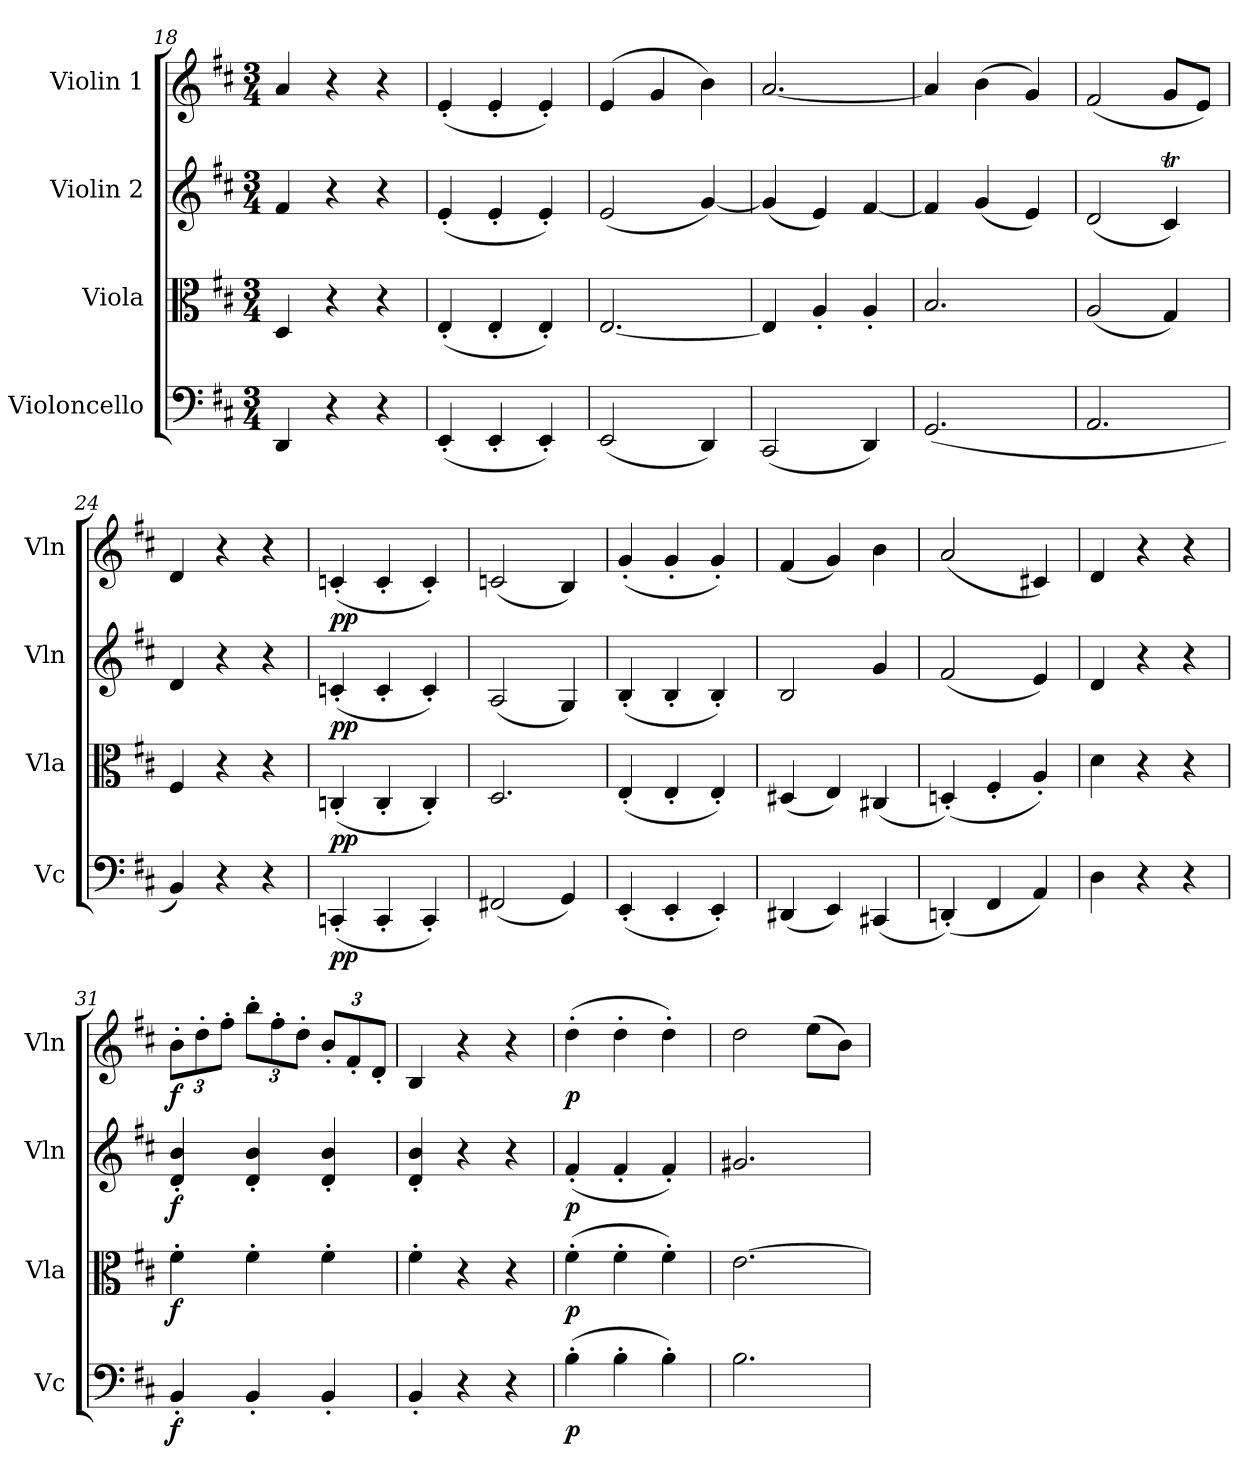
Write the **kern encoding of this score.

**kern	**dynam	**kern	**dynam	**kern	**dynam	**kern	**dynam
*part4	*part4	*part3	*part3	*part2	*part2	*part1	*part1
*staff4	*staff4	*staff3	*staff3	*staff2	*staff2	*staff1	*staff1
*I"Violoncello	*	*I"Viola	*	*I"Violin 2	*	*I"Violin 1	*
*I'Vc	*	*I'Vla	*	*I'Vln	*	*I'Vln	*
*clefF4	*	*clefC3	*	*clefG2	*	*clefG2	*
*k[f#c#]	*	*k[f#c#]	*	*k[f#c#]	*	*k[f#c#]	*
*M3/4	*	*M3/4	*	*M3/4	*	*M3/4	*
=18	=18	=18	=18	=18	=18	=18	=18
4DD/	.	4D/	.	4f#/	.	4a/	.
4r	.	4r	.	4r	.	4r	.
4r	.	4r	.	4r	.	4r	.
!!LO:LB:g=z
=19	=19	=19	=19	=19	=19	=19	=19
(<4EE'/	.	(<4E'/	.	(<4e'/	.	(<4e'/	.
4EE'/	.	4E'/	.	4e'/	.	4e'/	.
4EE'/)	.	4E'/)	.	4e'/)	.	4e'/)	.
=20	=20	=20	=20	=20	=20	=20	=20
(<2EE/	.	[2.E/	.	(<2e/	.	(>4e/	.
.	.	.	.	.	.	4g/	.
4DD/)	.	.	.	[4g/)	.	4b\)	.
=21	=21	=21	=21	=21	=21	=21	=21
(<2CC#/	.	4E/]	.	(<4g/]	.	[2.a/	.
.	.	4A'/	.	4e/)	.	.	.
4DD/)	.	4A'/	.	[4f#/	.	.	.
=22	=22	=22	=22	=22	=22	=22	=22
(<2.GG/	.	2.B/	.	4f#/]	.	4a/]	.
.	.	.	.	(<4g/	.	(>4b\	.
.	.	.	.	4e/)	.	4g/)	.
=23	=23	=23	=23	=23	=23	=23	=23
2.AA/	.	(<2A/	.	(<2d/	.	(<2f#/	.
.	.	4G/)	.	4c#t/)	.	8g/L	.
.	.	.	.	.	.	8e/J)	.
=24	=24	=24	=24	=24	=24	=24	=24
4BB/)	.	4F#/	.	4d/	.	4d/	.
4r	.	4r	.	4r	.	4r	.
4r	.	4r	.	4r	.	4r	.
=25	=25	=25	=25	=25	=25	=25	=25
!	!LO:DY:b	!	!LO:DY:b	!	!LO:DY:b	!	!LO:DY:b
(<4CCn'/	pp	(<4Cn'/	pp	(<4cn'/	pp	(<4cn'/	pp
4CC'/	.	4C'/	.	4c'/	.	4c'/	.
4CC'/)	.	4C'/)	.	4c'/)	.	4c'/)	.
=26	=26	=26	=26	=26	=26	=26	=26
(<2FF#X/	.	2.D/	.	(<2A/	.	(<2cn/	.
4GG/)	.	.	.	4G/)	.	4B/)	.
=27	=27	=27	=27	=27	=27	=27	=27
(<4EE'/	.	(<4E'/	.	(<4B'/	.	(<4g'/	.
4EE'/	.	4E'/	.	4B'/	.	4g'/	.
4EE'/)	.	4E'/)	.	4B'/)	.	4g'/)	.
!!LO:LB:g=z
=28	=28	=28	=28	=28	=28	=28	=28
(<4DD#X/	.	(<4D#X/	.	2B/	.	(<4f#/	.
4EE/)	.	4E/)	.	.	.	4g/)	.
(<4CC#X/	.	(<4C#X/	.	4g/	.	4b\	.
=29	=29	=29	=29	=29	=29	=29	=29
(<4DDn'/)	.	(<4Dn'/)	.	(<2f#/	.	(<2a/	.
4FF#/	.	4F#'/	.	.	.	.	.
4AA/)	.	4A'/)	.	4e/)	.	4c#X/)	.
=30	=30	=30	=30	=30	=30	=30	=30
4D\	.	4d\	.	4d/	.	4d/	.
4r	.	4r	.	4r	.	4r	.
4r	.	4r	.	4r	.	4r	.
=31	=31	=31	=31	=31	=31	=31	=31
*	*	*	*	*	*	*Xbrackettup	*
!	!LO:DY:b	!	!LO:DY:b	!	!LO:DY:b	!	!LO:DY:b
4BB'/	f	4f#'\	f	4d/' 4b/'	f	12b'\L	f
.	.	.	.	.	.	12dd'\	.
.	.	.	.	.	.	12ff#'\J	.
4BB'/	.	4f#'\	.	4d/' 4b/'	.	12bb'\L	.
.	.	.	.	.	.	12ff#'\	.
.	.	.	.	.	.	12dd'\J	.
4BB'/	.	4f#'\	.	4d/' 4b/'	.	12b'/L	.
.	.	.	.	.	.	12f#'/	.
.	.	.	.	.	.	12d'/J	.
=32	=32	=32	=32	=32	=32	=32	=32
4BB'/	.	4f#'\	.	4d/' 4b/'	.	4B/	.
4r	.	4r	.	4r	.	4r	.
4r	.	4r	.	4r	.	4r	.
=33	=33	=33	=33	=33	=33	=33	=33
!	!LO:DY:b	!	!LO:DY:b	!	!LO:DY:b	!	!LO:DY:b
(>4B'\	p	(>4f#'\	p	(<4f#'/	p	(>4dd'\	p
4B'\	.	4f#'\	.	4f#'/	.	4dd'\	.
4B'\)	.	4f#'\)	.	4f#'/)	.	4dd'\)	.
=34	=34	=34	=34	=34	=34	=34	=34
2.B\	.	[2.e\	.	2.g#X/	.	2dd\	.
.	.	.	.	.	.	(>8ee\L	.
.	.	.	.	.	.	8b\J)	.
=	=	=	=	=	=	=	=
*-	*-	*-	*-	*-	*-	*-	*-
